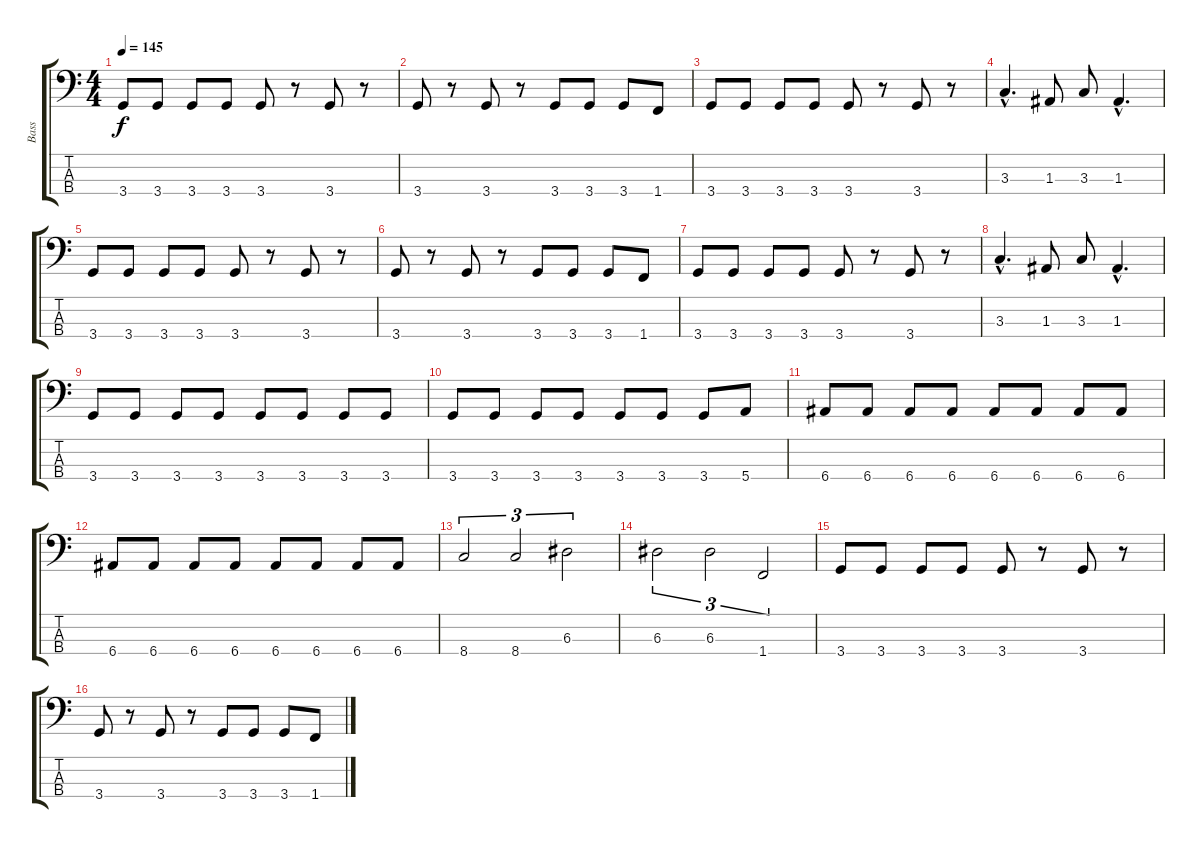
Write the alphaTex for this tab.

\track ("Bass" "Bass") {instrument electricbasspick}
\staff {score tabs}
\tuning (G2 D2 A1 E1) {hide}
\ts (4 4)
\tempo 145
\clef f4
\ks c
3.4.8{dy f} 3.4.8 3.4.8 3.4.8 3.4.8 r.8 3.4.8 r.8 |
3.4.8 r.8 3.4.8 r.8 3.4.8 3.4.8 3.4.8 1.4.8 |
3.4.8 3.4.8 3.4.8 3.4.8 3.4.8 r.8 3.4.8 r.8 |
3.3{hac}.4{d} 1.3.8 3.3.8 1.3{hac}.4{d} |
3.4.8 3.4.8 3.4.8 3.4.8 3.4.8 r.8 3.4.8 r.8 |
3.4.8 r.8 3.4.8 r.8 3.4.8 3.4.8 3.4.8 1.4.8 |
3.4.8 3.4.8 3.4.8 3.4.8 3.4.8 r.8 3.4.8 r.8 |
3.3{hac}.4{d} 1.3.8 3.3.8 1.3{hac}.4{d} |
3.4.8 3.4.8 3.4.8 3.4.8 3.4.8 3.4.8 3.4.8 3.4.8 |
3.4.8 3.4.8 3.4.8 3.4.8 3.4.8 3.4.8 3.4.8 5.4.8 |
6.4.8 6.4.8 6.4.8 6.4.8 6.4.8 6.4.8 6.4.8 6.4.8 |
6.4.8 6.4.8 6.4.8 6.4.8 6.4.8 6.4.8 6.4.8 6.4.8 |
8.4.2{tu (3 2)} 8.4.2{tu (3 2)} 6.3.2{tu (3 2)} |
6.3.2{tu (3 2)} 6.3.2{tu (3 2)} 1.4.2{tu (3 2)} |
3.4.8 3.4.8 3.4.8 3.4.8 3.4.8 r.8 3.4.8 r.8 |
3.4.8 r.8 3.4.8 r.8 3.4.8 3.4.8 3.4.8 1.4.8
